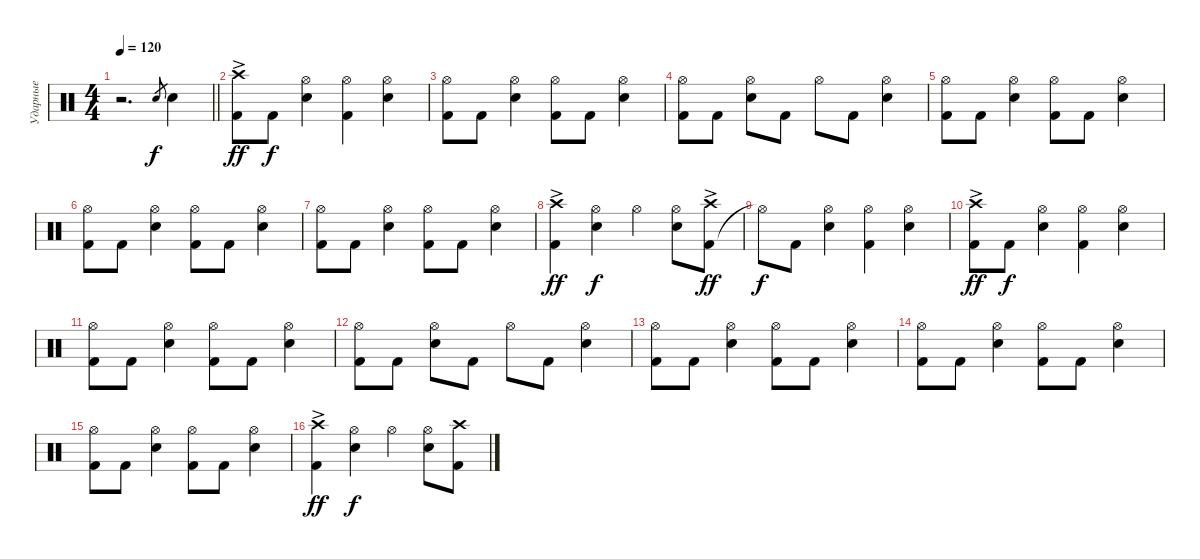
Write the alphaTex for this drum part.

\track ("Ударные" "Ударные") {instrument percussion}
\staff {score}
\articulation defaults
\ts (4 4)
\tempo 120
\clef neutral
\barLineRight lightlight
\ks c
r.2{d dy f} "Snare (hit) 2".8{gr} "Snare (hit) 2".4 |
\section ("" "")
("Kick (hit) 2" "Crash high (hit)"{ac}).8{dy ff} "Kick (hit) 2".8{dy f} ("Snare (hit) 2" "Hi-Hat (open)").4 ("Kick (hit) 2" "Hi-Hat (open)").4 ("Snare (hit) 2" "Hi-Hat (open)").4 |
("Kick (hit) 2" "Hi-Hat (open)").8 "Kick (hit) 2".8 ("Snare (hit) 2" "Hi-Hat (open)").4 ("Kick (hit) 2" "Hi-Hat (open)").8 "Kick (hit) 2".8 ("Snare (hit) 2" "Hi-Hat (open)").4 |
("Kick (hit) 2" "Hi-Hat (open)").8 "Kick (hit) 2".8 ("Snare (hit) 2" "Hi-Hat (open)").8 "Kick (hit) 2".8 "Hi-Hat (open)".8 "Kick (hit) 2".8 ("Snare (hit) 2" "Hi-Hat (open)").4 |
("Kick (hit) 2" "Hi-Hat (open)").8 "Kick (hit) 2".8 ("Snare (hit) 2" "Hi-Hat (open)").4 ("Kick (hit) 2" "Hi-Hat (open)").8 "Kick (hit) 2".8 ("Snare (hit) 2" "Hi-Hat (open)").4 |
("Kick (hit) 2" "Hi-Hat (open)").8 "Kick (hit) 2".8 ("Snare (hit) 2" "Hi-Hat (open)").4 ("Kick (hit) 2" "Hi-Hat (open)").8 "Kick (hit) 2".8 ("Snare (hit) 2" "Hi-Hat (open)").4 |
("Kick (hit) 2" "Hi-Hat (open)").8 "Kick (hit) 2".8 ("Snare (hit) 2" "Hi-Hat (open)").4 ("Kick (hit) 2" "Hi-Hat (open)").8 "Kick (hit) 2".8 ("Snare (hit) 2" "Hi-Hat (open)").4 |
("Kick (hit) 2" "Crash high (hit)"{ac}).4{dy ff} ("Snare (hit) 2" "Hi-Hat (open)").4{dy f} "Hi-Hat (open)".4 ("Snare (hit) 2" "Hi-Hat (open)").8 ("Kick (hit) 2" "Crash high (hit)"{ac}).8{dy ff} |
"Hi-Hat (open)"{t}.8{dy f} "Kick (hit) 2".8 ("Snare (hit) 2" "Hi-Hat (open)").4 ("Kick (hit) 2" "Hi-Hat (open)").4 ("Snare (hit) 2" "Hi-Hat (open)").4 |
("Kick (hit) 2" "Crash high (hit)"{ac}).8{dy ff} "Kick (hit) 2".8{dy f} ("Snare (hit) 2" "Hi-Hat (open)").4 ("Kick (hit) 2" "Hi-Hat (open)").4 ("Snare (hit) 2" "Hi-Hat (open)").4 |
("Kick (hit) 2" "Hi-Hat (open)").8 "Kick (hit) 2".8 ("Snare (hit) 2" "Hi-Hat (open)").4 ("Kick (hit) 2" "Hi-Hat (open)").8 "Kick (hit) 2".8 ("Snare (hit) 2" "Hi-Hat (open)").4 |
("Kick (hit) 2" "Hi-Hat (open)").8 "Kick (hit) 2".8 ("Snare (hit) 2" "Hi-Hat (open)").8 "Kick (hit) 2".8 "Hi-Hat (open)".8 "Kick (hit) 2".8 ("Snare (hit) 2" "Hi-Hat (open)").4 |
("Kick (hit) 2" "Hi-Hat (open)").8 "Kick (hit) 2".8 ("Snare (hit) 2" "Hi-Hat (open)").4 ("Kick (hit) 2" "Hi-Hat (open)").8 "Kick (hit) 2".8 ("Snare (hit) 2" "Hi-Hat (open)").4 |
("Kick (hit) 2" "Hi-Hat (open)").8 "Kick (hit) 2".8 ("Snare (hit) 2" "Hi-Hat (open)").4 ("Kick (hit) 2" "Hi-Hat (open)").8 "Kick (hit) 2".8 ("Snare (hit) 2" "Hi-Hat (open)").4 |
("Kick (hit) 2" "Hi-Hat (open)").8 "Kick (hit) 2".8 ("Snare (hit) 2" "Hi-Hat (open)").4 ("Kick (hit) 2" "Hi-Hat (open)").8 "Kick (hit) 2".8 ("Snare (hit) 2" "Hi-Hat (open)").4 |
("Kick (hit) 2" "Crash high (hit)"{ac}).4{dy ff} ("Snare (hit) 2" "Hi-Hat (open)").4{dy f} "Hi-Hat (open)".4 ("Snare (hit) 2" "Hi-Hat (open)").8 ("Kick (hit) 2" "Crash high (hit)").8
